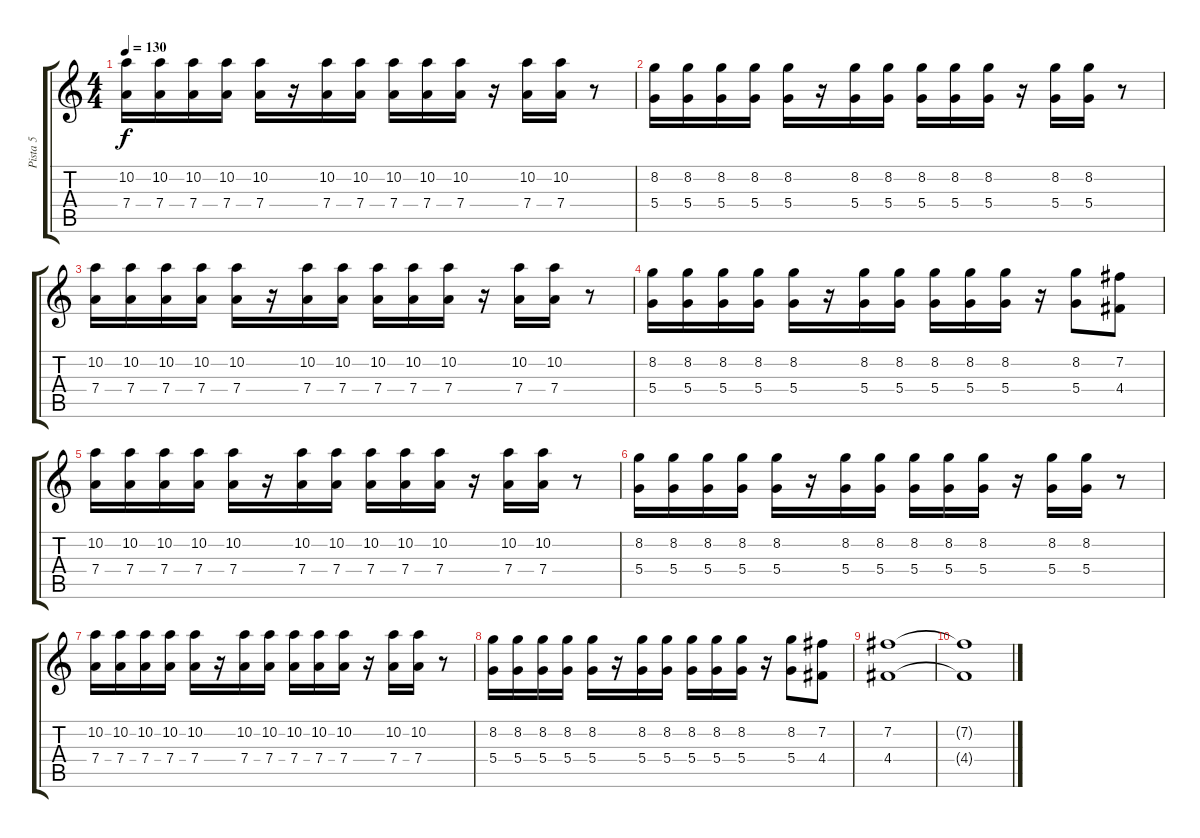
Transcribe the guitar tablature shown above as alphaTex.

\track ("Pista 5" "Pista 5") {instrument distortionguitar}
\staff {score tabs}
\tuning (E4 B3 G3 D3 A2 E2) {hide}
\ts (4 4)
\tempo 130
\clef g2
\ks c
(10.2 7.4).16{dy f volume 6 balance 16} (10.2 7.4).16 (10.2 7.4).16 (10.2 7.4).16 (10.2 7.4).16 r.16 (10.2 7.4).16 (10.2 7.4).16 (10.2 7.4).16 (10.2 7.4).16 (10.2 7.4).16 r.16 (10.2 7.4).16 (10.2 7.4).16 r.8 |
(8.2 5.4).16 (8.2 5.4).16 (8.2 5.4).16 (8.2 5.4).16 (8.2 5.4).16 r.16 (8.2 5.4).16 (8.2 5.4).16 (8.2 5.4).16 (8.2 5.4).16 (8.2 5.4).16 r.16 (8.2 5.4).16 (8.2 5.4).16 r.8 |
(10.2 7.4).16 (10.2 7.4).16 (10.2 7.4).16 (10.2 7.4).16 (10.2 7.4).16 r.16 (10.2 7.4).16 (10.2 7.4).16 (10.2 7.4).16 (10.2 7.4).16 (10.2 7.4).16 r.16 (10.2 7.4).16 (10.2 7.4).16 r.8 |
(8.2 5.4).16 (8.2 5.4).16 (8.2 5.4).16 (8.2 5.4).16 (8.2 5.4).16 r.16 (8.2 5.4).16 (8.2 5.4).16 (8.2 5.4).16 (8.2 5.4).16 (8.2 5.4).16 r.16 (8.2 5.4).8 (7.2 4.4).8{balance 0} |
(10.2 7.4).16{balance 16} (10.2 7.4).16 (10.2 7.4).16 (10.2 7.4).16 (10.2 7.4).16 r.16 (10.2 7.4).16 (10.2 7.4).16 (10.2 7.4).16 (10.2 7.4).16 (10.2 7.4).16 r.16 (10.2 7.4).16 (10.2 7.4).16 r.8 |
(8.2 5.4).16 (8.2 5.4).16 (8.2 5.4).16 (8.2 5.4).16 (8.2 5.4).16 r.16 (8.2 5.4).16 (8.2 5.4).16 (8.2 5.4).16 (8.2 5.4).16 (8.2 5.4).16 r.16 (8.2 5.4).16 (8.2 5.4).16 r.8 |
(10.2 7.4).16 (10.2 7.4).16 (10.2 7.4).16 (10.2 7.4).16 (10.2 7.4).16 r.16 (10.2 7.4).16 (10.2 7.4).16 (10.2 7.4).16 (10.2 7.4).16 (10.2 7.4).16 r.16 (10.2 7.4).16 (10.2 7.4).16 r.8 |
(8.2 5.4).16 (8.2 5.4).16 (8.2 5.4).16 (8.2 5.4).16 (8.2 5.4).16 r.16 (8.2 5.4).16 (8.2 5.4).16 (8.2 5.4).16 (8.2 5.4).16 (8.2 5.4).16 r.16 (8.2 5.4).8 (7.2 4.4).8{balance 0} |
(7.2 4.4).1{volume 0 balance 8} |
(7.2{t} 4.4{t}).1
